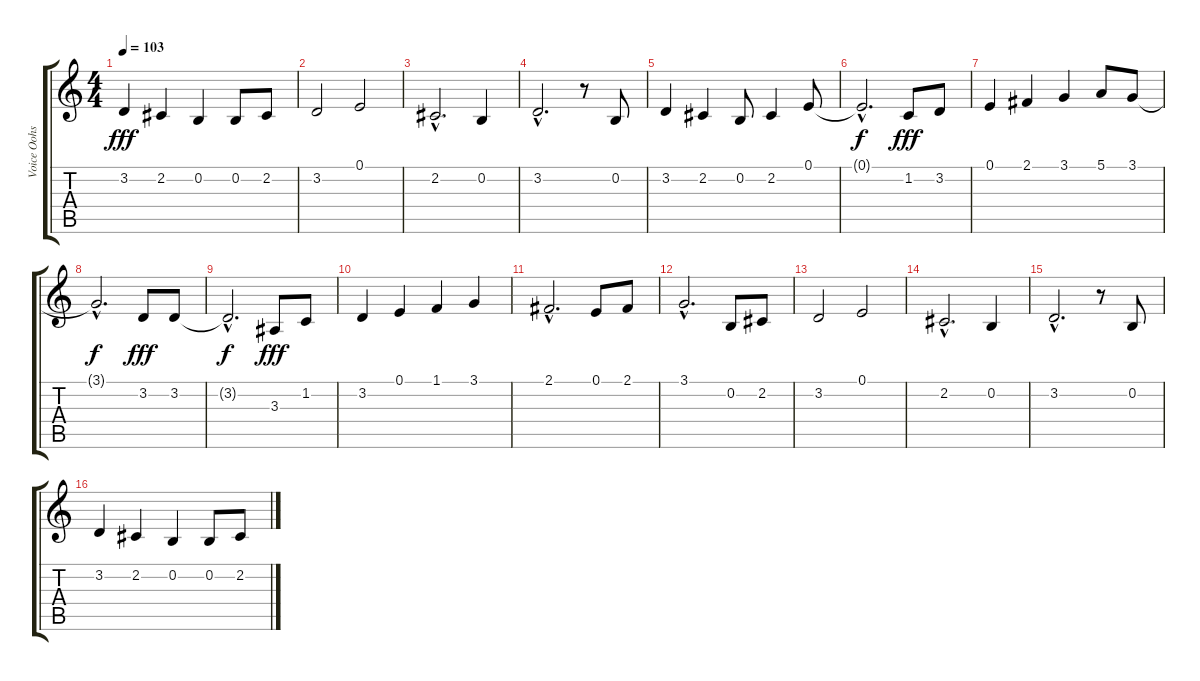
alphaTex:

\track ("Voice Oohs 1" "Voice Oohs") {instrument stringensemble1}
\staff {score tabs}
\tuning (E4 B3 G3 D3 A2 E2) {hide}
\ts (4 4)
\tempo 103
\clef g2
\ks c
3.2.4{dy fff} 2.2.4 0.2.4 0.2.8 2.2.8 |
3.2.2 0.1.2 |
2.2{hac}.2{d} 0.2.4 |
3.2{hac}.2{d} r.8 0.2.8 |
3.2.4 2.2.4 0.2.8 2.2.4 0.1.8 |
0.1{hac t}.2{d dy f} 1.2.8{dy fff} 3.2.8 |
0.1.4 2.1.4 3.1.4 5.1.8 3.1.8 |
3.1{hac t}.2{d dy f} 3.2.8{dy fff} 3.2.8 |
3.2{hac t}.2{d dy f} 3.3.8{dy fff} 1.2.8 |
3.2.4 0.1.4 1.1.4 3.1.4 |
2.1{hac}.2{d} 0.1.8 2.1.8 |
3.1{hac}.2{d} 0.2.8 2.2.8 |
3.2.2 0.1.2 |
2.2{hac}.2{d} 0.2.4 |
3.2{hac}.2{d} r.8 0.2.8 |
3.2.4 2.2.4 0.2.4 0.2.8 2.2.8
